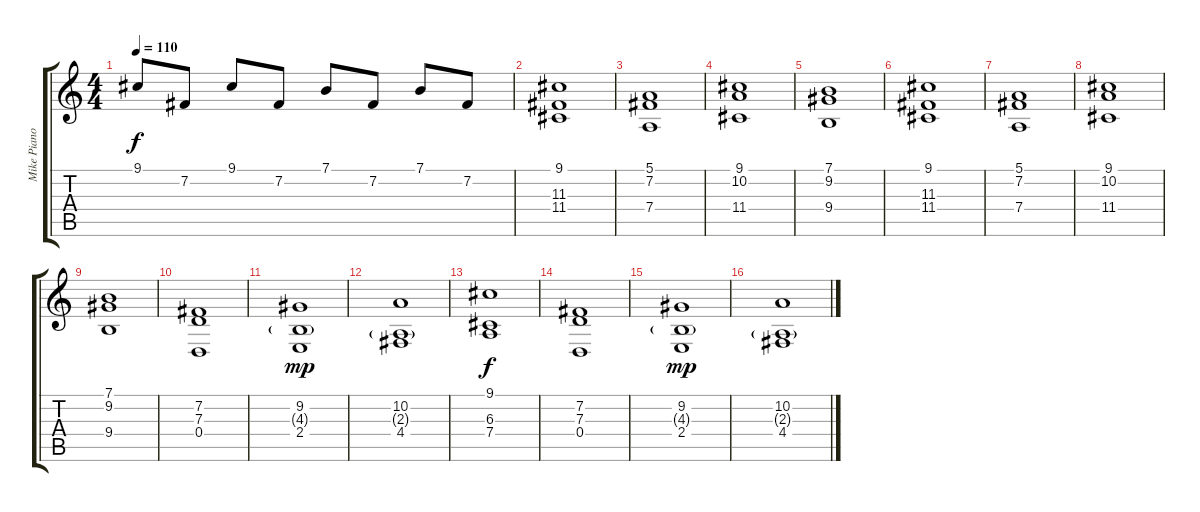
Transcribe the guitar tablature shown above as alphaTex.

\track ("Mike Piano" "Mike Piano") {instrument acousticgrandpiano}
\staff {score tabs}
\tuning (E4 B3 G3 D3 A2 E2) {hide}
\ts (4 4)
\tempo 110
\clef g2
\ks c
9.1.8{dy f} 7.2.8 9.1.8 7.2.8 7.1.8 7.2.8 7.1.8 7.2.8 |
(9.1 11.3 11.4).1 |
(5.1 7.2 7.4).1 |
(9.1 10.2 11.4).1 |
(7.1 9.2 9.4).1 |
(9.1 11.3 11.4).1 |
(5.1 7.2 7.4).1 |
(9.1 10.2 11.4).1 |
(7.1 9.2 9.4).1 |
(7.2 7.3 0.4).1 |
(9.2 4.3{g} 2.4).1{dy mp} |
(10.2 2.3{g} 4.4).1 |
(9.1 6.3 7.4).1{dy f} |
(7.2 7.3 0.4).1 |
(9.2 4.3{g} 2.4).1{dy mp} |
(10.2 2.3{g} 4.4).1
